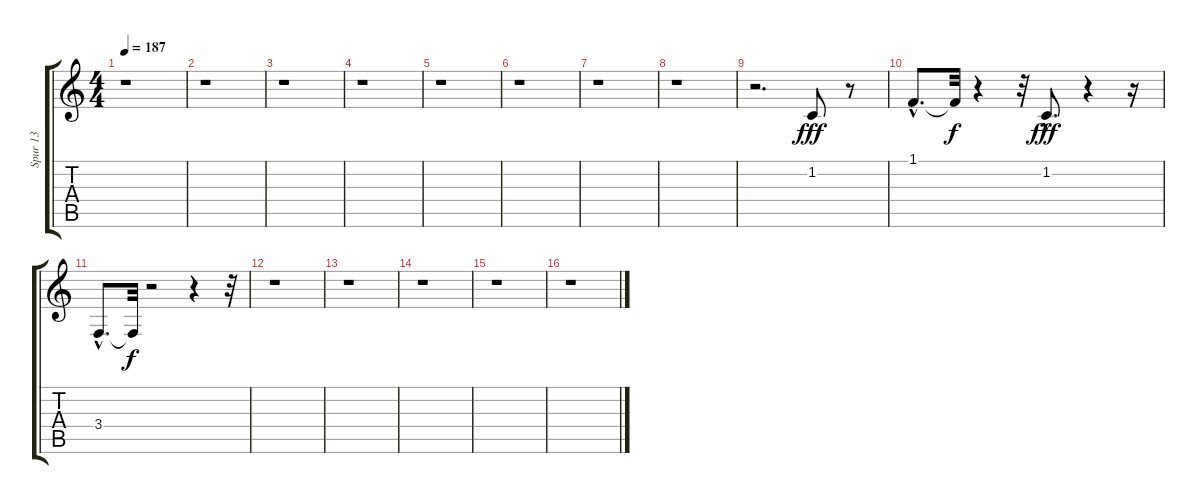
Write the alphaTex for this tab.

\track ("Spur 13" "Spur 13") {instrument orchestrahit}
\staff {score tabs}
\tuning (E4 B3 G3 D3 A2 E2) {hide}
\ts (4 4)
\tempo 187
\clef g2
\ks c
r.1{dy fff} |
r.1 |
r.1 |
r.1 |
r.1 |
r.1 |
r.1 |
r.1 |
r.2{d} 1.2.8 r.8 |
1.1{hac}.8{d} 1.1{t}.32{dy f} r.4 r.32 1.2{hac}.8{d dy fff} r.4 r.16 |
3.4{hac}.8{d} 3.4{t}.32{dy f} r.2 r.4 r.32 |
r.1 |
r.1 |
r.1 |
r.1 |
r.1
